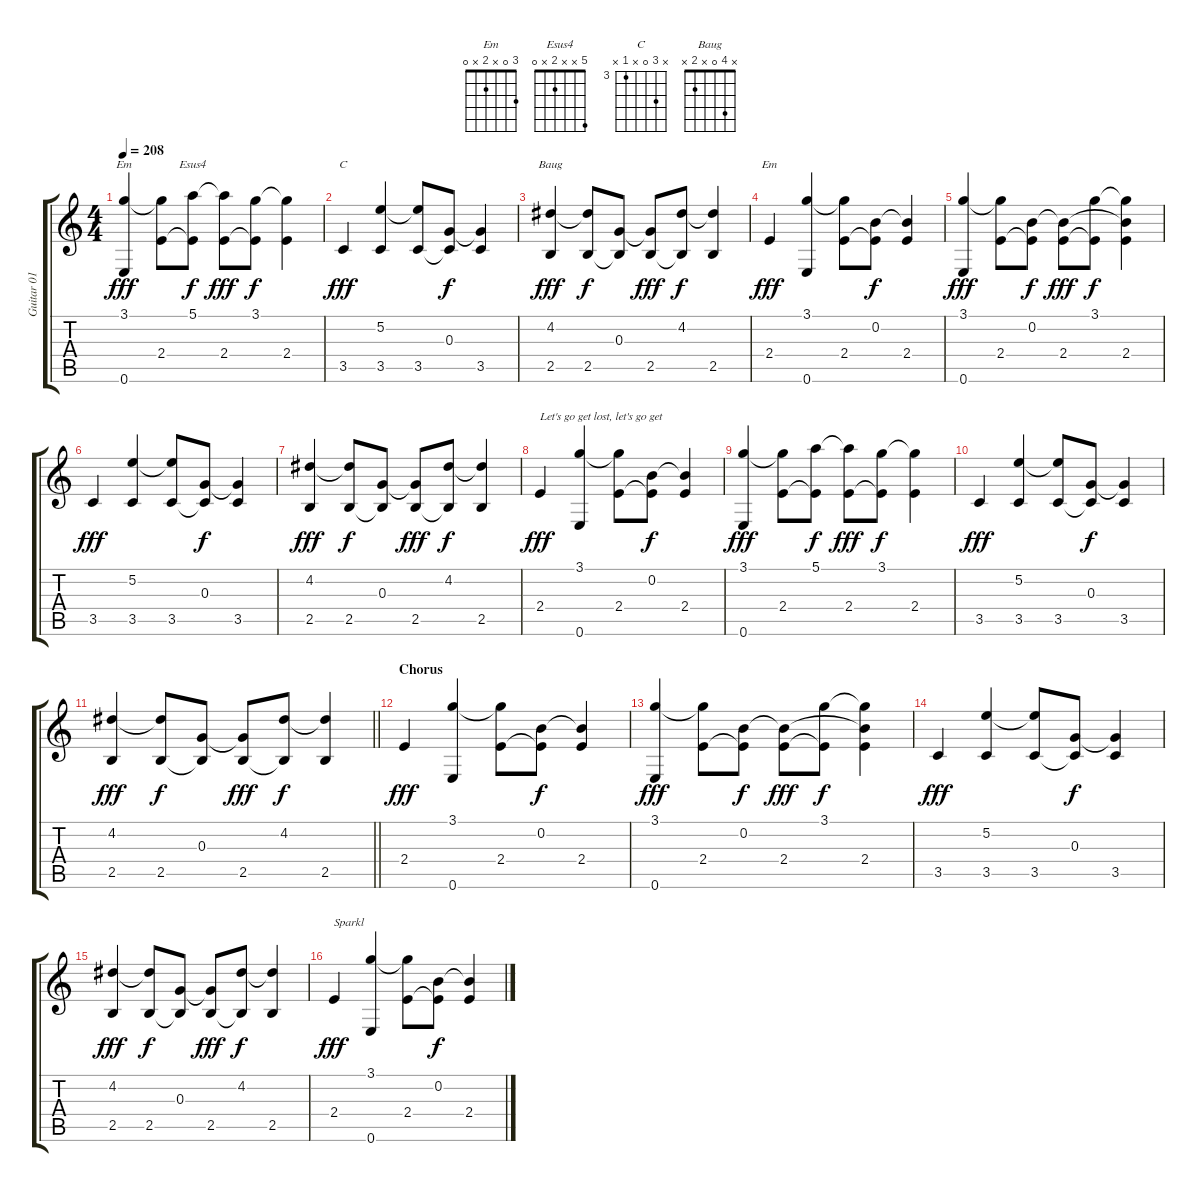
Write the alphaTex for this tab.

\track ("Guitar 01 - Rhythm" "Guitar 01 ") {instrument acousticguitarsteel}
\staff {score tabs}
\tuning (E4 B3 G3 D3 A2 E2) {hide}
\chord ("Em" 3 x x 2 x 0)
\chord ("Esus4" 5 x x 2 x 0)
\chord ("C" x 5 0 x 3 x) {firstfret 3}
\chord ("Baug" x 4 0 x 2 x)
\chord ("Em" 3 0 x 2 x 0)
\ts (4 4)
\tempo 208
\clef g2
\ks c
(3.1 0.6).4{ch "Em" dy fff} (3.1{t} 2.4).8 (5.1 2.4{t}).8{ch "Esus4" dy f} (5.1{t} 2.4).8{dy fff} (3.1 2.4{t}).8{dy f} (3.1{t} 2.4).4 |
3.5.4{ch "C" dy fff} (5.2 3.5).4 (5.2{t} 3.5).8 (0.3 3.5{t}).8{dy f} (0.3{t} 3.5).4 |
(4.2 2.5).4{ch "Baug" dy fff} (4.2{t} 2.5).8{dy f} (0.3 2.5{t}).8 (0.3{t} 2.5).8{dy fff} (4.2 2.5{t}).8{dy f} (4.2{t} 2.5).4 |
2.4.4{ch "Em" dy fff} (3.1 0.6).4 (3.1{t} 2.4).8 (0.2 2.4{t}).8{dy f} (0.2{t} 2.4).4 |
(3.1 0.6).4{dy fff} (3.1{t} 2.4).8 (0.2 2.4{t}).8{dy f} (0.2{t} 2.4).8{dy fff} (3.1 2.4{t}).8{dy f} (3.1{t} 0.2{t} 2.4).4 |
3.5.4{dy fff} (5.2 3.5).4 (5.2{t} 3.5).8 (0.3 3.5{t}).8{dy f} (0.3{t} 3.5).4 |
(4.2 2.5).4{dy fff} (4.2{t} 2.5).8{dy f} (0.3 2.5{t}).8 (0.3{t} 2.5).8{dy fff} (4.2 2.5{t}).8{dy f} (4.2{t} 2.5).4 |
2.4.4{txt "Let's go get lost, let's go get" dy fff} (3.1 0.6).4 (3.1{t} 2.4).8 (0.2 2.4{t}).8{dy f} (0.2{t} 2.4).4 |
(3.1 0.6).4{dy fff} (3.1{t} 2.4).8 (5.1 2.4{t}).8{dy f} (5.1{t} 2.4).8{dy fff} (3.1 2.4{t}).8{dy f} (3.1{t} 2.4).4 |
3.5.4{dy fff} (5.2 3.5).4 (5.2{t} 3.5).8 (0.3 3.5{t}).8{dy f} (0.3{t} 3.5).4 |
\barLineRight lightlight
(4.2 2.5).4{dy fff} (4.2{t} 2.5).8{dy f} (0.3 2.5{t}).8 (0.3{t} 2.5).8{dy fff} (4.2 2.5{t}).8{dy f} (4.2{t} 2.5).4 |
\section ("" "Chorus")
2.4.4{dy fff} (3.1 0.6).4 (3.1{t} 2.4).8 (0.2 2.4{t}).8{dy f} (0.2{t} 2.4).4 |
(3.1 0.6).4{dy fff} (3.1{t} 2.4).8 (0.2 2.4{t}).8{dy f} (0.2{t} 2.4).8{dy fff} (3.1 2.4{t}).8{dy f} (3.1{t} 0.2{t} 2.4).4 |
3.5.4{dy fff} (5.2 3.5).4 (5.2{t} 3.5).8 (0.3 3.5{t}).8{dy f} (0.3{t} 3.5).4 |
(4.2 2.5).4{dy fff} (4.2{t} 2.5).8{dy f} (0.3 2.5{t}).8 (0.3{t} 2.5).8{dy fff} (4.2 2.5{t}).8{dy f} (4.2{t} 2.5).4 |
2.4.4{txt "Sparkl" dy fff} (3.1 0.6).4 (3.1{t} 2.4).8 (0.2 2.4{t}).8{dy f} (0.2{t} 2.4).4
